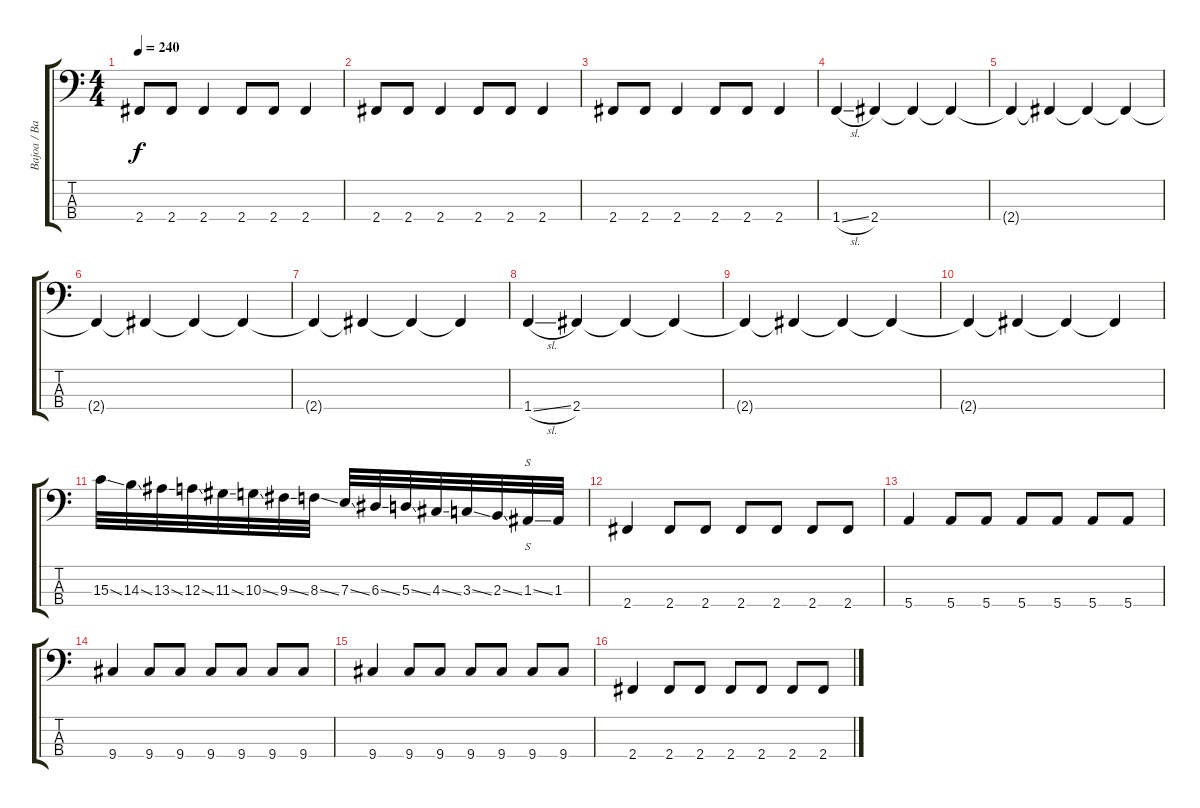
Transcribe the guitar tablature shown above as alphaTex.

\track ("Bajoa / Bajo" "Bajoa / Ba") {instrument electricbasspick}
\staff {score tabs}
\tuning (G2 D2 A1 E1) {hide}
\ts (4 4)
\tempo 240
\clef f4
\ks c
2.4.8{dy f} 2.4.8 2.4.4 2.4.8 2.4.8 2.4.4 |
2.4.8 2.4.8 2.4.4 2.4.8 2.4.8 2.4.4 |
2.4.8 2.4.8 2.4.4 2.4.8 2.4.8 2.4.4 |
1.4{sl}.4 2.4.4 2.4{t}.4 2.4{t}.4 |
2.4{t}.4 2.4{t}.4 2.4{t}.4 2.4{t}.4 |
2.4{t}.4 2.4{t}.4 2.4{t}.4 2.4{t}.4 |
2.4{t}.4 2.4{t}.4 2.4{t}.4 2.4{t}.4 |
1.4{sl}.4 2.4.4 2.4{t}.4 2.4{t}.4 |
2.4{t}.4 2.4{t}.4 2.4{t}.4 2.4{t}.4 |
2.4{t}.4 2.4{t}.4 2.4{t}.4 2.4{t}.4 |
15.3{ss}.32 14.3{ss}.32 13.3{ss}.32 12.3{ss}.32 11.3{ss}.32 10.3{ss}.32 9.3{ss}.32 8.3{ss}.32 7.3{ss}.32 6.3{ss}.32 5.3{ss}.32 4.3{ss}.32 3.3{ss}.32 2.3{ss}.32 1.3{ss}.32{s} 1.3.32 |
2.4.4 2.4.8 2.4.8 2.4.8 2.4.8 2.4.8 2.4.8 |
5.4.4 5.4.8 5.4.8 5.4.8 5.4.8 5.4.8 5.4.8 |
9.4.4 9.4.8 9.4.8 9.4.8 9.4.8 9.4.8 9.4.8 |
9.4.4 9.4.8 9.4.8 9.4.8 9.4.8 9.4.8 9.4.8 |
2.4.4 2.4.8 2.4.8 2.4.8 2.4.8 2.4.8 2.4.8
